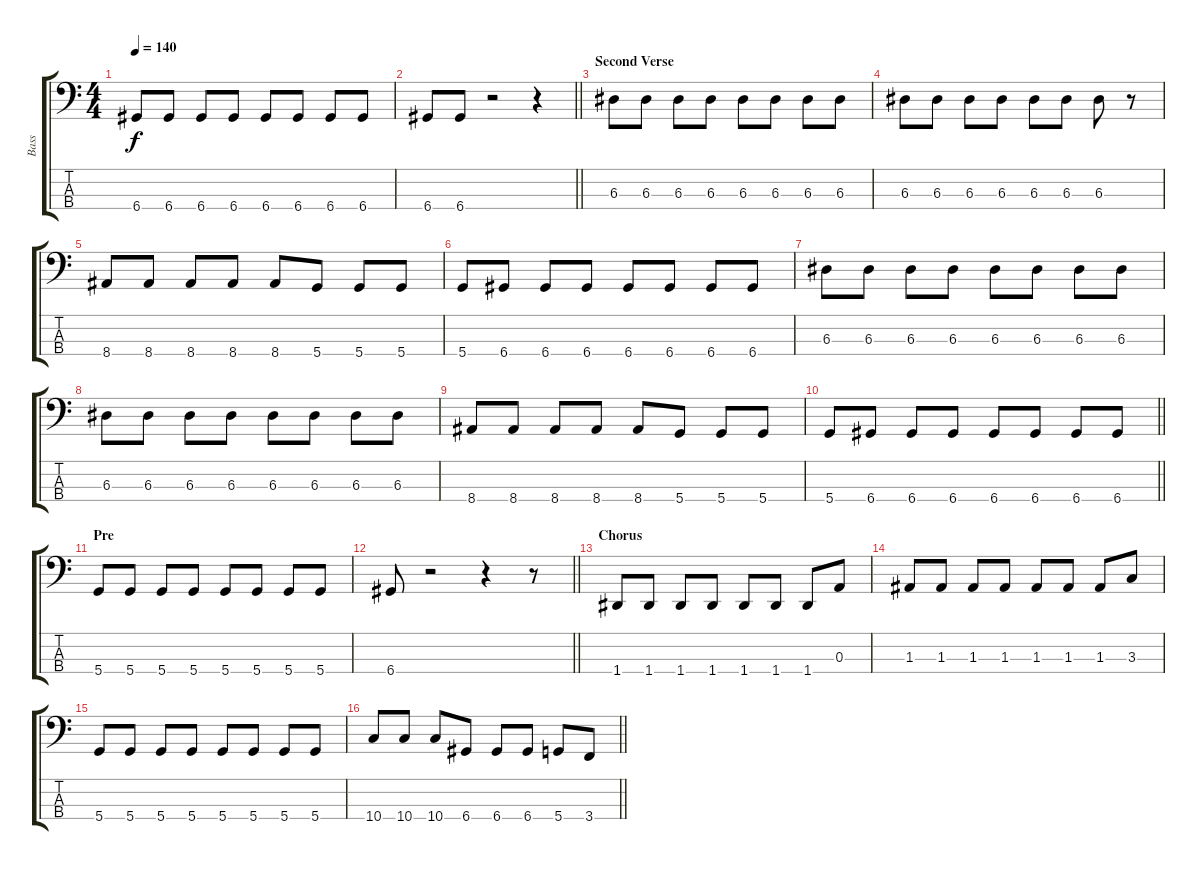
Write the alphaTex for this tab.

\track ("Bass" "Bass") {instrument electricbasspick}
\staff {score tabs}
\tuning (G2 D2 A1 D1) {hide}
\ts (4 4)
\tempo 140
\clef f4
\ks c
6.4.8{dy f} 6.4.8 6.4.8 6.4.8 6.4.8 6.4.8 6.4.8 6.4.8 |
\barLineRight lightlight
6.4.8 6.4.8 r.2 r.4 |
\section ("" "Second Verse")
6.3.8 6.3.8 6.3.8 6.3.8 6.3.8 6.3.8 6.3.8 6.3.8 |
6.3.8 6.3.8 6.3.8 6.3.8 6.3.8 6.3.8 6.3.8 r.8 |
8.4.8 8.4.8 8.4.8 8.4.8 8.4.8 5.4.8 5.4.8 5.4.8 |
5.4.8 6.4.8 6.4.8 6.4.8 6.4.8 6.4.8 6.4.8 6.4.8 |
6.3.8 6.3.8 6.3.8 6.3.8 6.3.8 6.3.8 6.3.8 6.3.8 |
6.3.8 6.3.8 6.3.8 6.3.8 6.3.8 6.3.8 6.3.8 6.3.8 |
8.4.8 8.4.8 8.4.8 8.4.8 8.4.8 5.4.8 5.4.8 5.4.8 |
\barLineRight lightlight
5.4.8 6.4.8 6.4.8 6.4.8 6.4.8 6.4.8 6.4.8 6.4.8 |
\section ("" "Pre")
5.4.8 5.4.8 5.4.8 5.4.8 5.4.8 5.4.8 5.4.8 5.4.8 |
\barLineRight lightlight
6.4.8 r.2 r.4 r.8 |
\section ("" "Chorus")
1.4.8 1.4.8 1.4.8 1.4.8 1.4.8 1.4.8 1.4.8 0.3.8 |
1.3.8 1.3.8 1.3.8 1.3.8 1.3.8 1.3.8 1.3.8 3.3.8 |
5.4.8 5.4.8 5.4.8 5.4.8 5.4.8 5.4.8 5.4.8 5.4.8 |
\barLineRight lightlight
10.4.8 10.4.8 10.4.8 6.4.8 6.4.8 6.4.8 5.4.8 3.4.8
